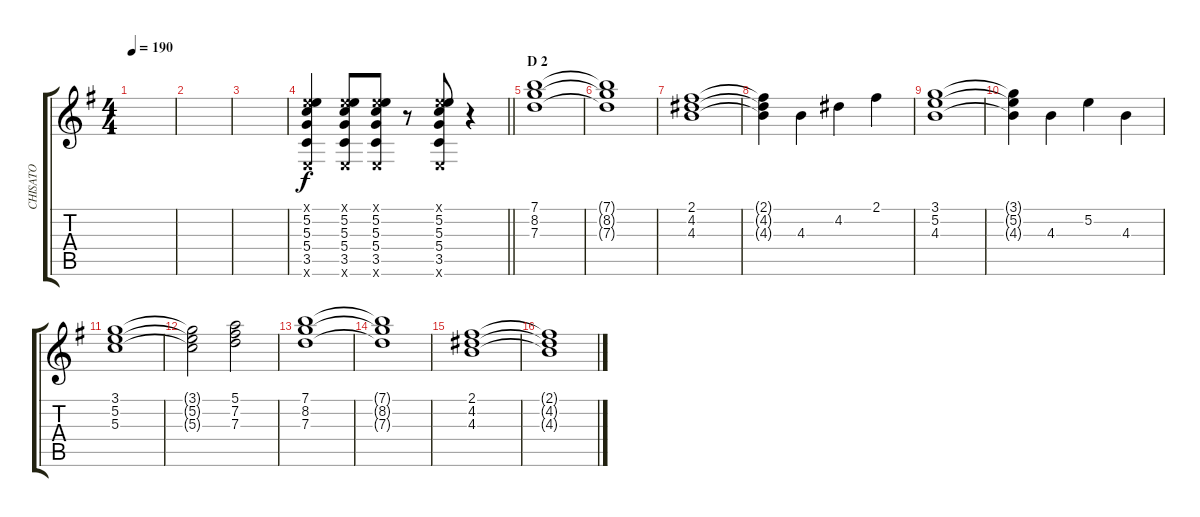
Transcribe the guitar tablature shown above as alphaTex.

\track ("CHISATO" "CHISATO") {instrument distortionguitar}
\staff {score tabs}
\tuning (E4 B3 G3 D3 A2 E2) {hide}
\ts (4 4)
\tempo 190
\clef g2
\ks g
|
|
|
\barLineRight lightlight
(0.1{x} 5.2 5.3 5.4 3.5 0.6{x}).4 (0.1{x} 5.2 5.3 5.4 3.5 0.6{x}).8 (0.1{x} 5.2 5.3 5.4 3.5 0.6{x}).8 r.8 (0.1{x} 5.2 5.3 5.4 3.5 0.6{x}).8 r.4{volume 11 balance 8 instrument acousticgrandpiano} |
\section ("" "D 2")
(7.1 8.2 7.3).1 |
(7.1{t} 8.2{t} 7.3{t}).1 |
(2.1 4.2 4.3).1 |
(2.1{t} 4.2{t} 4.3{t}).4 4.3.4 4.2.4 2.1.4 |
(3.1 5.2 4.3).1 |
(3.1{t} 5.2{t} 4.3{t}).4 4.3.4 5.2.4 4.3.4 |
(3.1 5.2 5.3).1 |
(3.1{t} 5.2{t} 5.3{t}).2 (5.1 7.2 7.3).2 |
(7.1 8.2 7.3).1 |
(7.1{t} 8.2{t} 7.3{t}).1 |
(2.1 4.2 4.3).1 |
(2.1{t} 4.2{t} 4.3{t}).1
